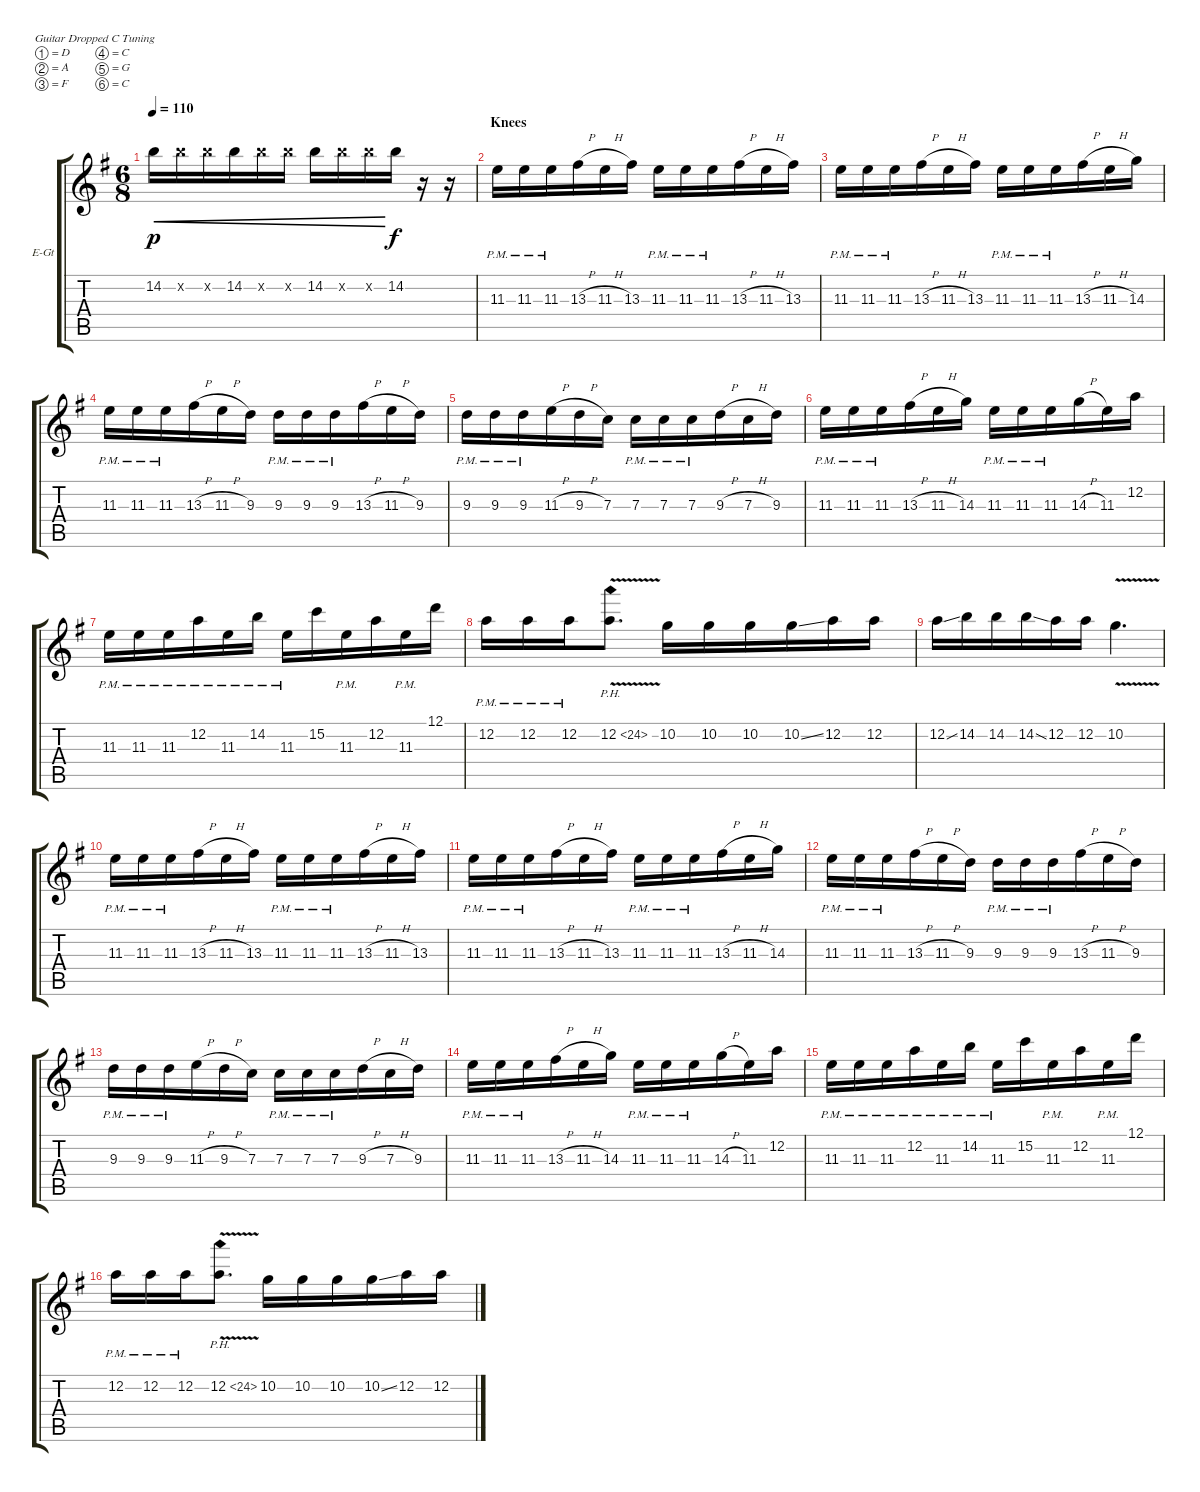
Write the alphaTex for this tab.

\bracketExtendMode groupsimilarinstruments
\firstSystemTrackNameOrientation horizontal
\otherSystemsTrackNameOrientation horizontal
\track ("Lead Overdub" "E-Gt") {instrument distortionguitar}
\staff {score tabs}
\tuning (D4 A3 F3 C3 G2 C2)
\ts (6 8)
\tempo 110
\clef g2
\ks eminor
14.2.16{cre dy p} 14.2{x}.16{cre} 14.2{x}.16{cre} 14.2.16{cre} 14.2{x}.16{cre} 14.2{x}.16{cre} 14.2.16{cre} 14.2{x}.16{cre} 14.2{x}.16{cre} 14.2.16{dy f} r.16 r.16 |
\section ("" "Knees")
11.3{pm}.16 11.3{pm}.16 11.3{pm}.16 13.3{h}.16 11.3{h}.16 13.3.16 11.3{pm}.16 11.3{pm}.16 11.3{pm}.16 13.3{h}.16 11.3{h}.16 13.3.16 |
11.3{pm}.16 11.3{pm}.16 11.3{pm}.16 13.3{h}.16 11.3{h}.16 13.3.16 11.3{pm}.16 11.3{pm}.16 11.3{pm}.16 13.3{h}.16 11.3{h}.16 14.3.16 |
11.3{pm}.16 11.3{pm}.16 11.3{pm}.16 13.3{h}.16 11.3{h}.16 9.3.16 9.3{pm}.16 9.3{pm}.16 9.3{pm}.16 13.3{h}.16 11.3{h}.16 9.3.16 |
9.3{pm}.16 9.3{pm}.16 9.3{pm}.16 11.3{h}.16 9.3{h}.16 7.3.16 7.3{pm}.16 7.3{pm}.16 7.3{pm}.16 9.3{h}.16 7.3{h}.16 9.3.16 |
11.3{pm}.16 11.3{pm}.16 11.3{pm}.16 13.3{h}.16 11.3{h}.16 14.3.16 11.3{pm}.16 11.3{pm}.16 11.3{pm}.16 14.3{h}.16 11.3.16 12.2.16 |
11.3{pm}.16 11.3{pm}.16 11.3{pm}.16 12.2{pm}.16 11.3{pm}.16 14.2{pm}.16 11.3{pm}.16 15.2.16 11.3{pm}.16 12.2.16 11.3{pm}.16 12.1.16 |
12.2{pm}.16 12.2{pm}.16 12.2{pm}.16 12.2{ph 12 v}.8{d} 10.2.16 10.2.16 10.2.16 10.2{ss}.16 12.2.16 12.2.16 |
12.2{ss}.16 14.2.16 14.2.16 14.2{ss}.16 12.2.16 12.2.16 10.2{v}.4{d} |
11.3{pm}.16 11.3{pm}.16 11.3{pm}.16 13.3{h}.16 11.3{h}.16 13.3.16 11.3{pm}.16 11.3{pm}.16 11.3{pm}.16 13.3{h}.16 11.3{h}.16 13.3.16 |
11.3{pm}.16 11.3{pm}.16 11.3{pm}.16 13.3{h}.16 11.3{h}.16 13.3.16 11.3{pm}.16 11.3{pm}.16 11.3{pm}.16 13.3{h}.16 11.3{h}.16 14.3.16 |
11.3{pm}.16 11.3{pm}.16 11.3{pm}.16 13.3{h}.16 11.3{h}.16 9.3.16 9.3{pm}.16 9.3{pm}.16 9.3{pm}.16 13.3{h}.16 11.3{h}.16 9.3.16 |
9.3{pm}.16 9.3{pm}.16 9.3{pm}.16 11.3{h}.16 9.3{h}.16 7.3.16 7.3{pm}.16 7.3{pm}.16 7.3{pm}.16 9.3{h}.16 7.3{h}.16 9.3.16 |
11.3{pm}.16 11.3{pm}.16 11.3{pm}.16 13.3{h}.16 11.3{h}.16 14.3.16 11.3{pm}.16 11.3{pm}.16 11.3{pm}.16 14.3{h}.16 11.3.16 12.2.16 |
11.3{pm}.16 11.3{pm}.16 11.3{pm}.16 12.2{pm}.16 11.3{pm}.16 14.2{pm}.16 11.3{pm}.16 15.2.16 11.3{pm}.16 12.2.16 11.3{pm}.16 12.1.16 |
12.2{pm}.16 12.2{pm}.16 12.2{pm}.16 12.2{ph 12 v}.8{d} 10.2.16 10.2.16 10.2.16 10.2{ss}.16 12.2.16 12.2.16
